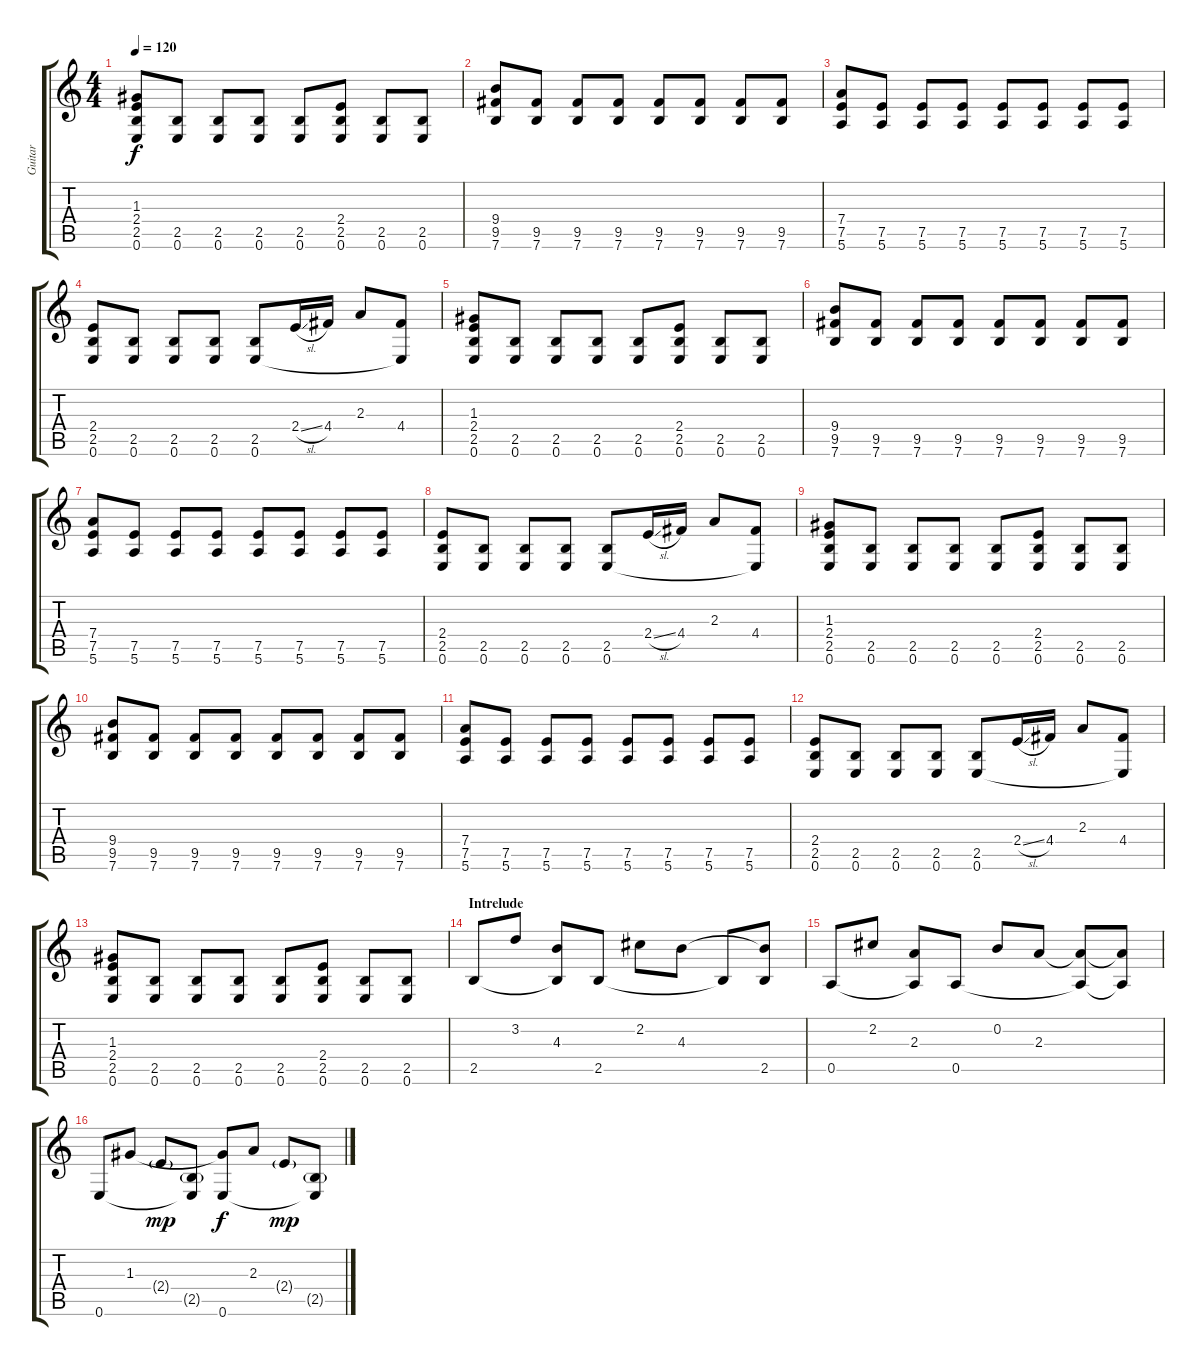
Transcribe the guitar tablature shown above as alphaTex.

\track ("Guitar" "Guitar") {instrument electricguitarmuted}
\staff {score tabs}
\tuning (E4 B3 G3 D3 A2 E2) {hide}
\ts (4 4)
\tempo 120
\clef g2
\ks c
(1.3 2.4 2.5 0.6).8{dy f} (2.5 0.6).8{instrument electricguitarmuted} (2.5 0.6).8 (2.5 0.6).8 (2.5 0.6).8 (2.4 2.5 0.6).8{instrument distortionguitar} (2.5 0.6).8{instrument electricguitarmuted} (2.5 0.6).8 |
(9.4 9.5 7.6).8{instrument distortionguitar} (9.5 7.6).8{instrument electricguitarmuted} (9.5 7.6).8 (9.5 7.6).8 (9.5 7.6).8 (9.5 7.6).8 (9.5 7.6).8 (9.5 7.6).8 |
(7.4 7.5 5.6).8{instrument distortionguitar} (7.5 5.6).8{instrument electricguitarmuted} (7.5 5.6).8 (7.5 5.6).8 (7.5 5.6).8 (7.5 5.6).8 (7.5 5.6).8 (7.5 5.6).8 |
(2.4 2.5 0.6).8{instrument distortionguitar} (2.5 0.6).8{instrument electricguitarmuted} (2.5 0.6).8 (2.5 0.6).8 (2.5 0.6).8 2.4{sl}.16{instrument distortionguitar} 4.4.16 2.3.8 (4.4 0.6{t}).8 |
(1.3 2.4 2.5 0.6).8 (2.5 0.6).8{instrument electricguitarmuted} (2.5 0.6).8 (2.5 0.6).8 (2.5 0.6).8 (2.4 2.5 0.6).8{instrument distortionguitar} (2.5 0.6).8{instrument electricguitarmuted} (2.5 0.6).8 |
(9.4 9.5 7.6).8{instrument distortionguitar} (9.5 7.6).8{instrument electricguitarmuted} (9.5 7.6).8 (9.5 7.6).8 (9.5 7.6).8 (9.5 7.6).8 (9.5 7.6).8 (9.5 7.6).8 |
(7.4 7.5 5.6).8{instrument distortionguitar} (7.5 5.6).8{instrument electricguitarmuted} (7.5 5.6).8 (7.5 5.6).8 (7.5 5.6).8 (7.5 5.6).8 (7.5 5.6).8 (7.5 5.6).8 |
(2.4 2.5 0.6).8{instrument distortionguitar} (2.5 0.6).8{instrument electricguitarmuted} (2.5 0.6).8 (2.5 0.6).8 (2.5 0.6).8 2.4{sl}.16{instrument distortionguitar} 4.4.16 2.3.8 (4.4 0.6{t}).8 |
(1.3 2.4 2.5 0.6).8 (2.5 0.6).8{instrument electricguitarmuted} (2.5 0.6).8 (2.5 0.6).8 (2.5 0.6).8 (2.4 2.5 0.6).8{instrument distortionguitar} (2.5 0.6).8{instrument electricguitarmuted} (2.5 0.6).8 |
(9.4 9.5 7.6).8{instrument distortionguitar} (9.5 7.6).8{instrument electricguitarmuted} (9.5 7.6).8 (9.5 7.6).8 (9.5 7.6).8 (9.5 7.6).8 (9.5 7.6).8 (9.5 7.6).8 |
(7.4 7.5 5.6).8{instrument distortionguitar} (7.5 5.6).8{instrument electricguitarmuted} (7.5 5.6).8 (7.5 5.6).8 (7.5 5.6).8 (7.5 5.6).8 (7.5 5.6).8 (7.5 5.6).8 |
(2.4 2.5 0.6).8{instrument distortionguitar} (2.5 0.6).8{instrument electricguitarmuted} (2.5 0.6).8 (2.5 0.6).8 (2.5 0.6).8 2.4{sl}.16{instrument distortionguitar} 4.4.16 2.3.8 (4.4 0.6{t}).8 |
(1.3 2.4 2.5 0.6).8 (2.5 0.6).8{instrument electricguitarmuted} (2.5 0.6).8 (2.5 0.6).8 (2.5 0.6).8 (2.4 2.5 0.6).8{instrument distortionguitar} (2.5 0.6).8{instrument electricguitarmuted} (2.5 0.6).8 |
\section ("" "Intrelude")
2.5.8{instrument electricguitarclean} 3.2.8{instrument electricguitarclean} (4.3 2.5{t}).8{instrument electricguitarclean} 2.5.8{instrument electricguitarclean} 2.2.8{instrument electricguitarclean} 4.3.8{instrument electricguitarclean} 2.5{t}.8 (4.3{t} 2.5).8 |
0.5.8{instrument electricguitarclean} 2.2.8{instrument electricguitarclean} (2.3 0.5{t}).8{instrument electricguitarclean} 0.5.8{instrument electricguitarclean} 0.2.8{instrument electricguitarclean} 2.3.8{instrument electricguitarclean} (2.3{t} 0.5{t}).8 (2.3{t} 0.5{t}).8 |
0.6.8{instrument electricguitarclean} 1.3.8{instrument electricguitarclean} 2.4{g}.8{dy mp instrument electricguitarclean} (2.5{g} 0.6{t}).8{instrument electricguitarclean} (1.3{t} 0.6).8{dy f instrument electricguitarclean} 2.3.8{instrument electricguitarclean} 2.4{g}.8{dy mp instrument electricguitarclean} (2.5{g} 0.6{t}).8{instrument electricguitarclean}
